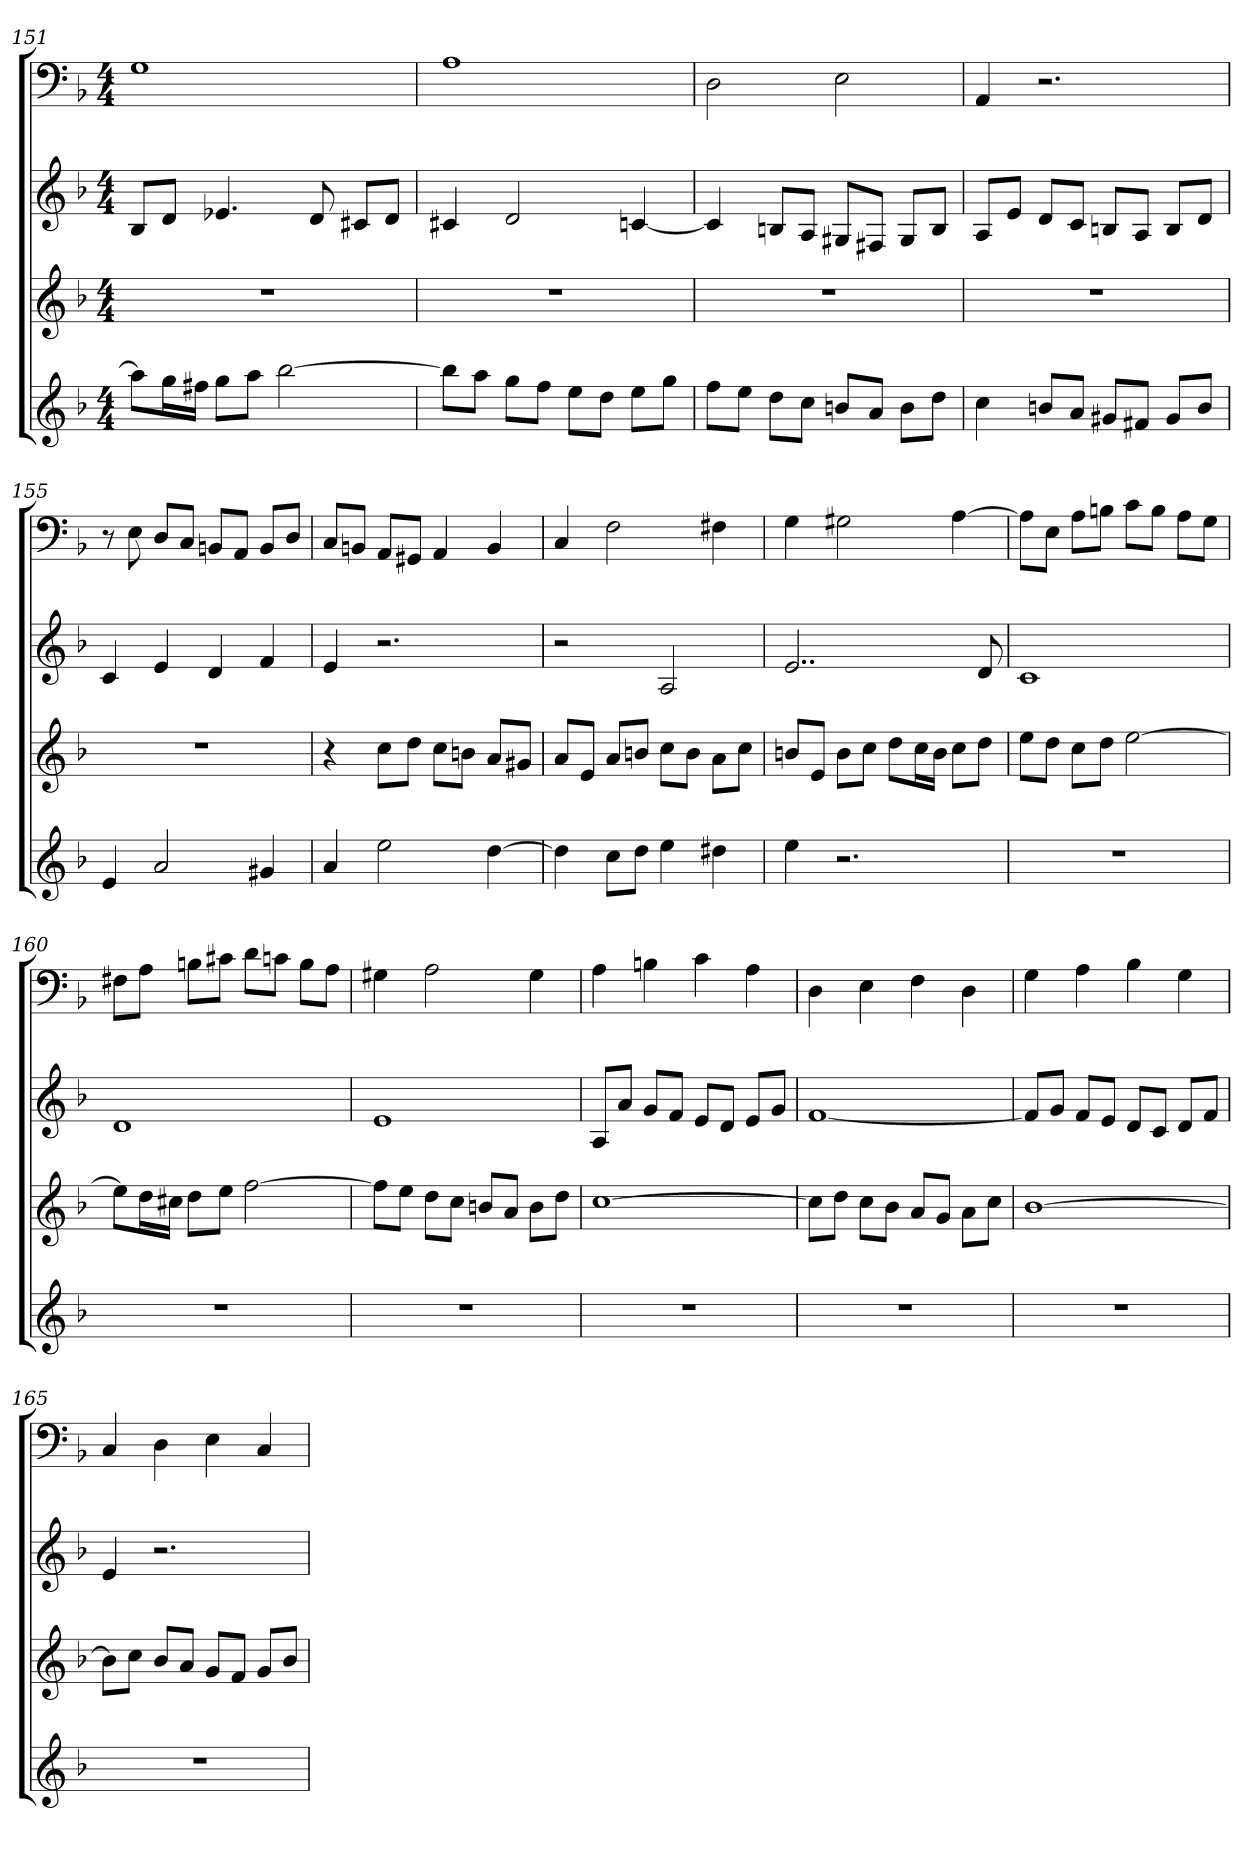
**kern	**kern	**kern	**kern
*part4	*part3	*part2	*part1
*staff4	*staff3	*staff2	*staff1
*k[b-]	*k[b-]	*k[b-]	*k[b-]
*d:	*d:	*d:	*d:
*M4/4	*M4/4	*M4/4	*M4/4
=151	=151	=151	=151
8aaL]	1r	8B-L	1G
16ggL	.	8dJ	.
16ff#XJJ	.	.	.
8ggL	.	4.e-X	.
8aaJ	.	.	.
[2bb-	.	.	.
.	.	8d	.
.	.	8c#XL	.
.	.	8dJ	.
=152	=152	=152	=152
8bb-L]	1r	4c#X	1A
8aaJ	.	.	.
8ggL	.	2d	.
8ffJ	.	.	.
8eeL	.	.	.
8ddJ	.	.	.
8eeL	.	[4cn	.
8ggJ	.	.	.
=153	=153	=153	=153
8ffL	1r	4c]	2D
8eeJ	.	.	.
8ddL	.	8BnL	.
8ccJ	.	8AJ	.
8bnL	.	8G#XL	2E
8aJ	.	8F#XJ	.
8bL	.	8G#L	.
8ddJ	.	8BJ	.
=154	=154	=154	=154
4cc	1r	8AL	4AA
.	.	8eJ	.
8bnL	.	8dL	2.r
8aJ	.	8cJ	.
8g#XL	.	8BnL	.
8f#XJ	.	8AJ	.
8g#L	.	8BL	.
8bJ	.	8dJ	.
=155	=155	=155	=155
4e	1r	4c	8r
.	.	.	8E
2a	.	4e	8DL
.	.	.	8CJ
.	.	4d	8BBnL
.	.	.	8AAJ
4g#X	.	4f	8BBL
.	.	.	8DJ
=156	=156	=156	=156
4a	4r	4e	8CL
.	.	.	8BBnJ
2ee	8ccL	2.r	8AAL
.	8ddJ	.	8GG#XJ
.	8ccL	.	4AA
.	8bnJ	.	.
[4dd	8aL	.	4BB
.	8g#XJ	.	.
=157	=157	=157	=157
4dd]	8aL	2r	4C
.	8eJ	.	.
8ccL	8aL	.	2F
8ddJ	8bnJ	.	.
4ee	8ccL	2A	.
.	8bJ	.	.
4dd#X	8aL	.	4F#X
.	8ccJ	.	.
=158	=158	=158	=158
4ee	8bnL	2..e	4G
.	8eJ	.	.
2.r	8bL	.	2G#X
.	8ccJ	.	.
.	8ddL	.	.
.	16ccL	.	.
.	16bJJ	.	.
.	8ccL	.	[4A
.	8ddJ	8d	.
=159	=159	=159	=159
1r	8eeL	1c	8AL]
.	8ddJ	.	8EJ
.	8ccL	.	8AL
.	8ddJ	.	8BnJ
.	[2ee	.	8cL
.	.	.	8BJ
.	.	.	8AL
.	.	.	8GJ
=160	=160	=160	=160
1r	8eeL]	1d	8F#XL
.	16ddL	.	8AJ
.	16cc#XJJ	.	.
.	8ddL	.	8BnL
.	8eeJ	.	8c#XJ
.	[2ff	.	8dL
.	.	.	8cnJ
.	.	.	8BL
.	.	.	8AJ
=161	=161	=161	=161
1r	8ffL]	1e	4G#X
.	8eeJ	.	.
.	8ddL	.	2A
.	8ccJ	.	.
.	8bnL	.	.
.	8aJ	.	.
.	8bL	.	4G#
.	8ddJ	.	.
=162	=162	=162	=162
1r	[1cc	8AL	4A
.	.	8aJ	.
.	.	8gL	4Bn
.	.	8fJ	.
.	.	8eL	4c
.	.	8dJ	.
.	.	8eL	4A
.	.	8gJ	.
=163	=163	=163	=163
1r	8ccL]	[1f	4D
.	8ddJ	.	.
.	8ccL	.	4E
.	8b-J	.	.
.	8aL	.	4F
.	8gJ	.	.
.	8aL	.	4D
.	8ccJ	.	.
=164	=164	=164	=164
1r	[1b-	8fL]	4G
.	.	8gJ	.
.	.	8fL	4A
.	.	8eJ	.
.	.	8dL	4B-
.	.	8cJ	.
.	.	8dL	4G
.	.	8fJ	.
=165	=165	=165	=165
1r	8b-L]	4e	4C
.	8ccJ	.	.
.	8b-L	2.r	4D
.	8aJ	.	.
.	8gL	.	4E
.	8fJ	.	.
.	8gL	.	4C
.	8b-J	.	.
=	=	=	=
*-	*-	*-	*-
